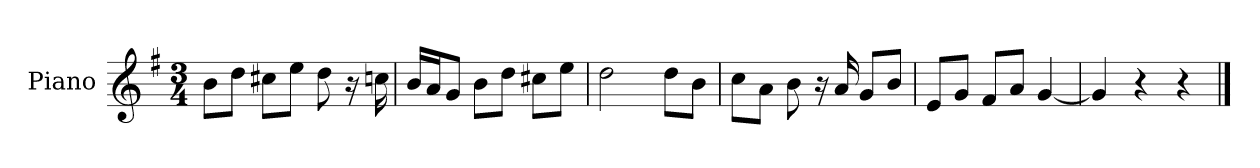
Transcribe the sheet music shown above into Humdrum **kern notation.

**kern
*part1
*staff1
*I"Piano
*I'P-no
*clefG2
*k[f#]
*M3/4
*MM92
=1
8b\L
8dd\J
8cc#X\L
8ee\J
8dd\
16r
16ccn\
=2
16b/LL
16a/J
8g/J
8b\L
8dd\J
8cc#X\L
8ee\J
=3
2dd\
8dd\L
8b\J
=4
8cc\L
8a\J
8b\
16r
16a/
8g/L
8b/J
=5
8e/L
8g/J
8f#/L
8a/J
[4g/
=6
4g/]
4r
4r
==
*-
